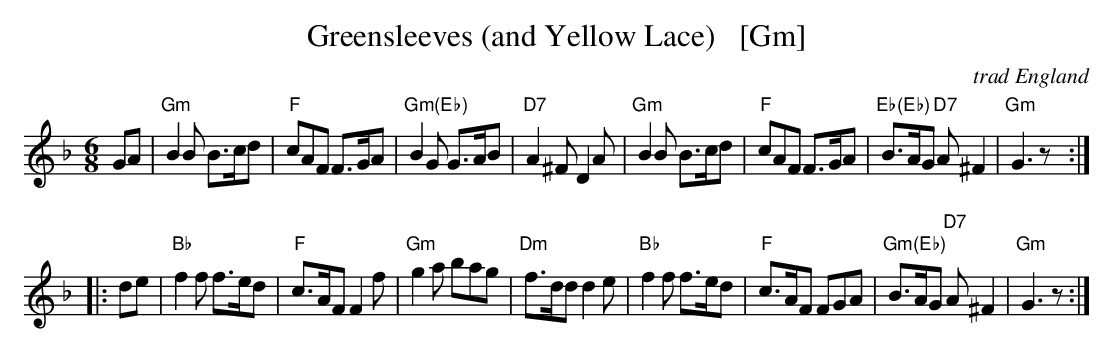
X:1
T: Greensleeves (and Yellow Lace)   [Gm]
O: trad England
M: 6/8
L: 1/8
K: GDor
  GA \
| "Gm"B2B B>cd | "F"cAF F>GA | "Gm(Eb)"B2G G>AB | "D7"A2^F D2A \
| "Gm"B2B B>cd | "F"cAF F>GA | "Eb(Eb)"B>AG "D7"A^F2 | "Gm"G3 z :|
|: de \
| "Bb"f2f f>ed | "F"c>AF F2f | "Gm"g2a bag | "Dm"f>dd d2e \
| "Bb"f2f f>ed | "F"c>AF FGA | "Gm(Eb)"B>AG "D7"A^F2 | "Gm"G3 z :|
